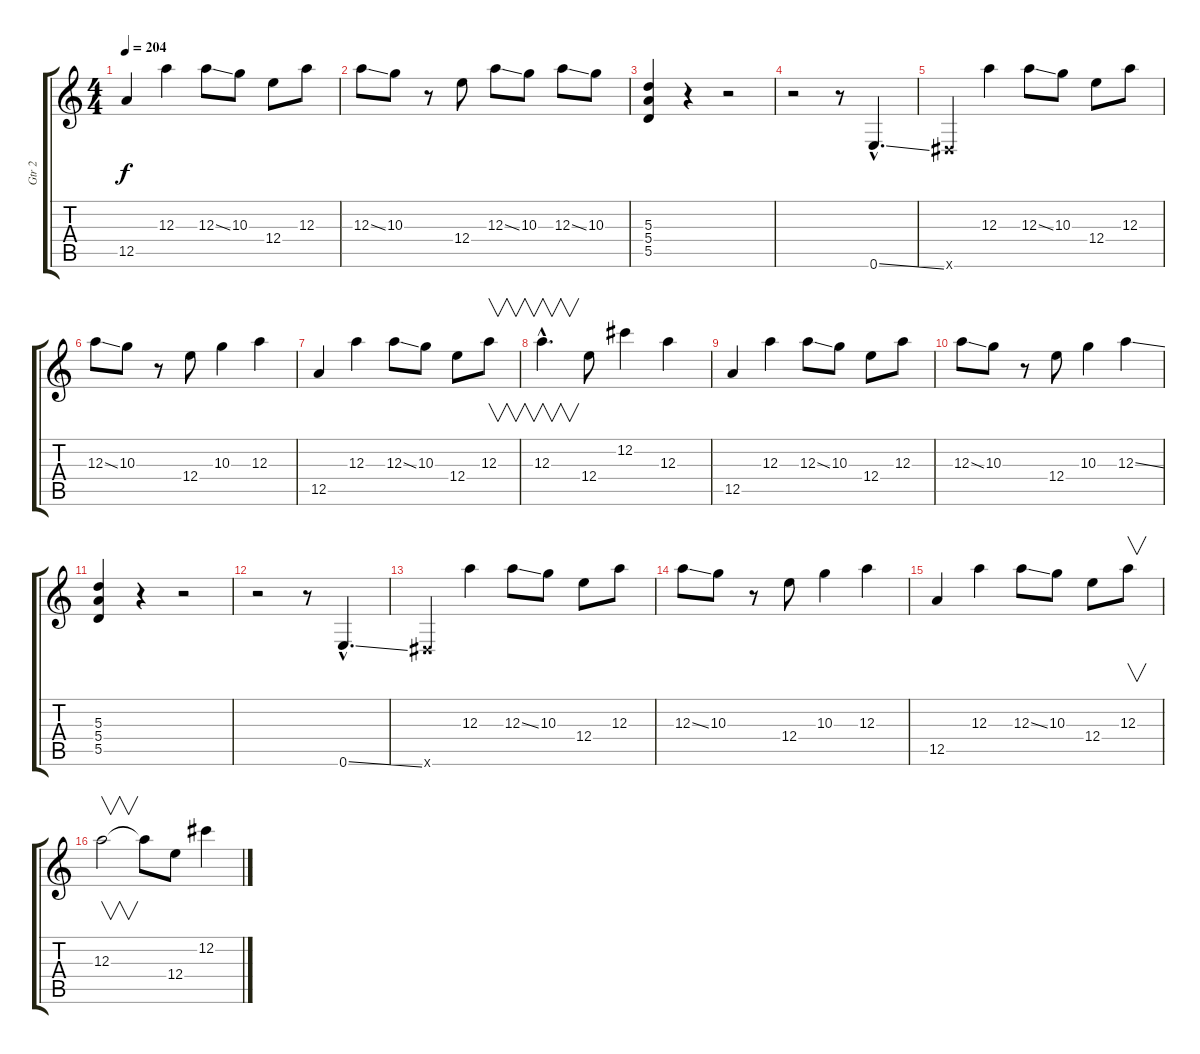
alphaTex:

\track ("Gtr 2" "Gtr 2") {instrument electricguitarclean}
\staff {score tabs}
\tuning (E4 Db4 A3 E3 A2 E2) {hide}
\ts (4 4)
\tempo 204
\clef g2
\ks c
12.5.4{dy f} 12.3.4 12.3{ss}.8 10.3.8 12.4.8 12.3.8 |
12.3{ss}.8 10.3.8 r.8 12.4.8 12.3{ss}.8 10.3.8 12.3{ss}.8 10.3.8 |
(5.3 5.4 5.5).4 r.4 r.2 |
r.2 r.8 0.6{ss hac}.4{d} |
-1.6{x}.4 12.3.4 12.3{ss}.8 10.3.8 12.4.8 12.3.8 |
12.3{ss}.8 10.3.8 r.8 12.4.8 10.3.4 12.3.4 |
12.5.4 12.3.4 12.3{ss}.8 10.3.8 12.4.8 12.3.8{v} |
12.3{hac}.4{v d} 12.4.8 12.2.4 12.3.4 |
12.5.4 12.3.4 12.3{ss}.8 10.3.8 12.4.8 12.3.8 |
12.3{ss}.8 10.3.8 r.8 12.4.8 10.3.4 12.3{ss}.4 |
(5.3 5.4 5.5).4 r.4 r.2 |
r.2 r.8 0.6{ss hac}.4{d} |
-1.6{x}.4 12.3.4 12.3{ss}.8 10.3.8 12.4.8 12.3.8 |
12.3{ss}.8 10.3.8 r.8 12.4.8 10.3.4 12.3.4 |
12.5.4 12.3.4 12.3{ss}.8 10.3.8 12.4.8 12.3.8{v} |
12.3.2{v} 12.3{t}.8 12.4.8 12.2.4
